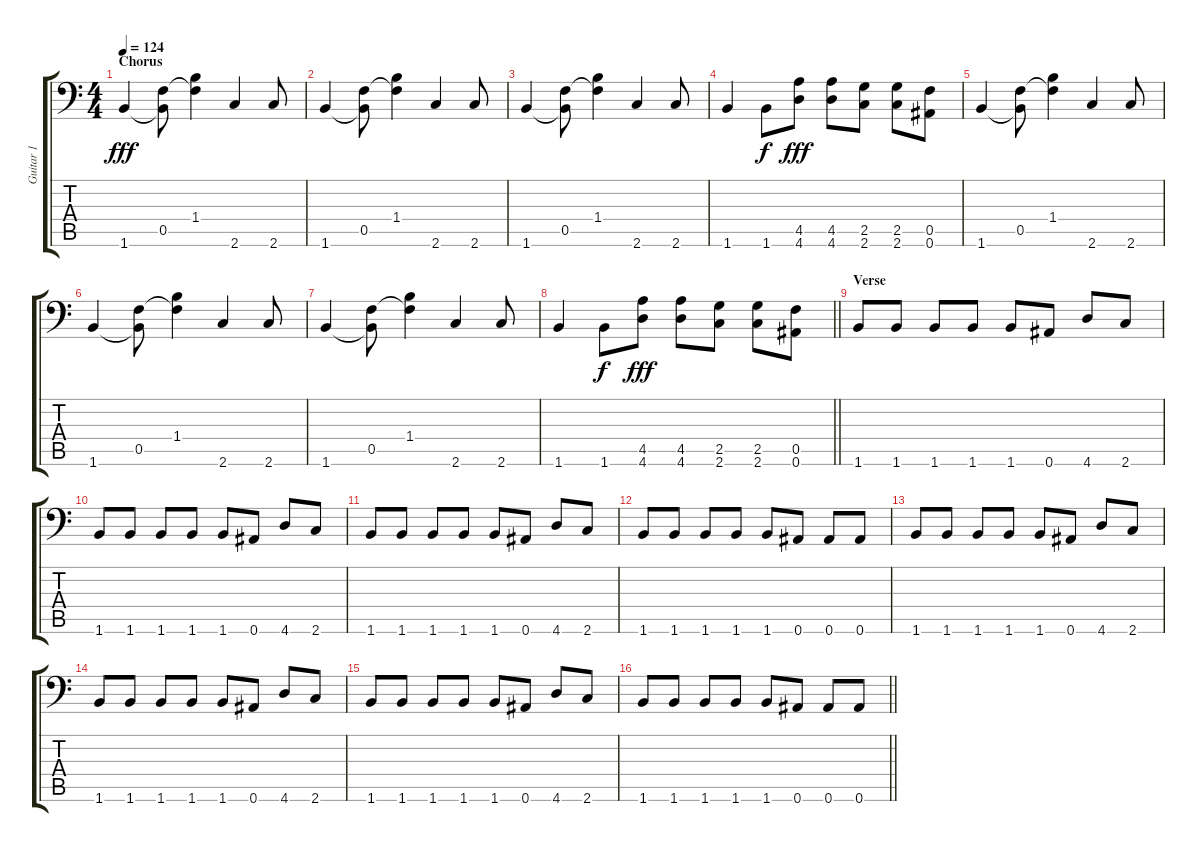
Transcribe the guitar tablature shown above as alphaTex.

\track ("Guitar 1" "Guitar 1") {instrument distortionguitar}
\staff {score tabs}
\tuning (C4 G3 Eb3 Bb2 F2 Bb1) {hide}
\ts (4 4)
\section ("" "Chorus")
\tempo 124
\clef f4
\ks c
1.6.4{dy fff} (0.5 1.6{t}).8 (1.4 0.5{t}).4 2.6.4 2.6.8 |
1.6.4 (0.5 1.6{t}).8 (1.4 0.5{t}).4 2.6.4 2.6.8 |
1.6.4 (0.5 1.6{t}).8 (1.4 0.5{t}).4 2.6.4 2.6.8 |
1.6.4 1.6.8{dy f} (4.5 4.6).8{dy fff} (4.5 4.6).8 (2.5 2.6).8 (2.5 2.6).8 (0.5 0.6).8 |
1.6.4 (0.5 1.6{t}).8 (1.4 0.5{t}).4 2.6.4 2.6.8 |
1.6.4 (0.5 1.6{t}).8 (1.4 0.5{t}).4 2.6.4 2.6.8 |
1.6.4 (0.5 1.6{t}).8 (1.4 0.5{t}).4 2.6.4 2.6.8 |
\barLineRight lightlight
1.6.4 1.6.8{dy f} (4.5 4.6).8{dy fff} (4.5 4.6).8 (2.5 2.6).8 (2.5 2.6).8 (0.5 0.6).8 |
\section ("" "Verse")
1.6.8 1.6.8 1.6.8 1.6.8 1.6.8 0.6.8 4.6.8 2.6.8 |
1.6.8 1.6.8 1.6.8 1.6.8 1.6.8 0.6.8 4.6.8 2.6.8 |
1.6.8 1.6.8 1.6.8 1.6.8 1.6.8 0.6.8 4.6.8 2.6.8 |
1.6.8 1.6.8 1.6.8 1.6.8 1.6.8 0.6.8 0.6.8 0.6.8 |
1.6.8 1.6.8 1.6.8 1.6.8 1.6.8 0.6.8 4.6.8 2.6.8 |
1.6.8 1.6.8 1.6.8 1.6.8 1.6.8 0.6.8 4.6.8 2.6.8 |
1.6.8 1.6.8 1.6.8 1.6.8 1.6.8 0.6.8 4.6.8 2.6.8 |
\barLineRight lightlight
1.6.8 1.6.8 1.6.8 1.6.8 1.6.8 0.6.8 0.6.8 0.6.8
